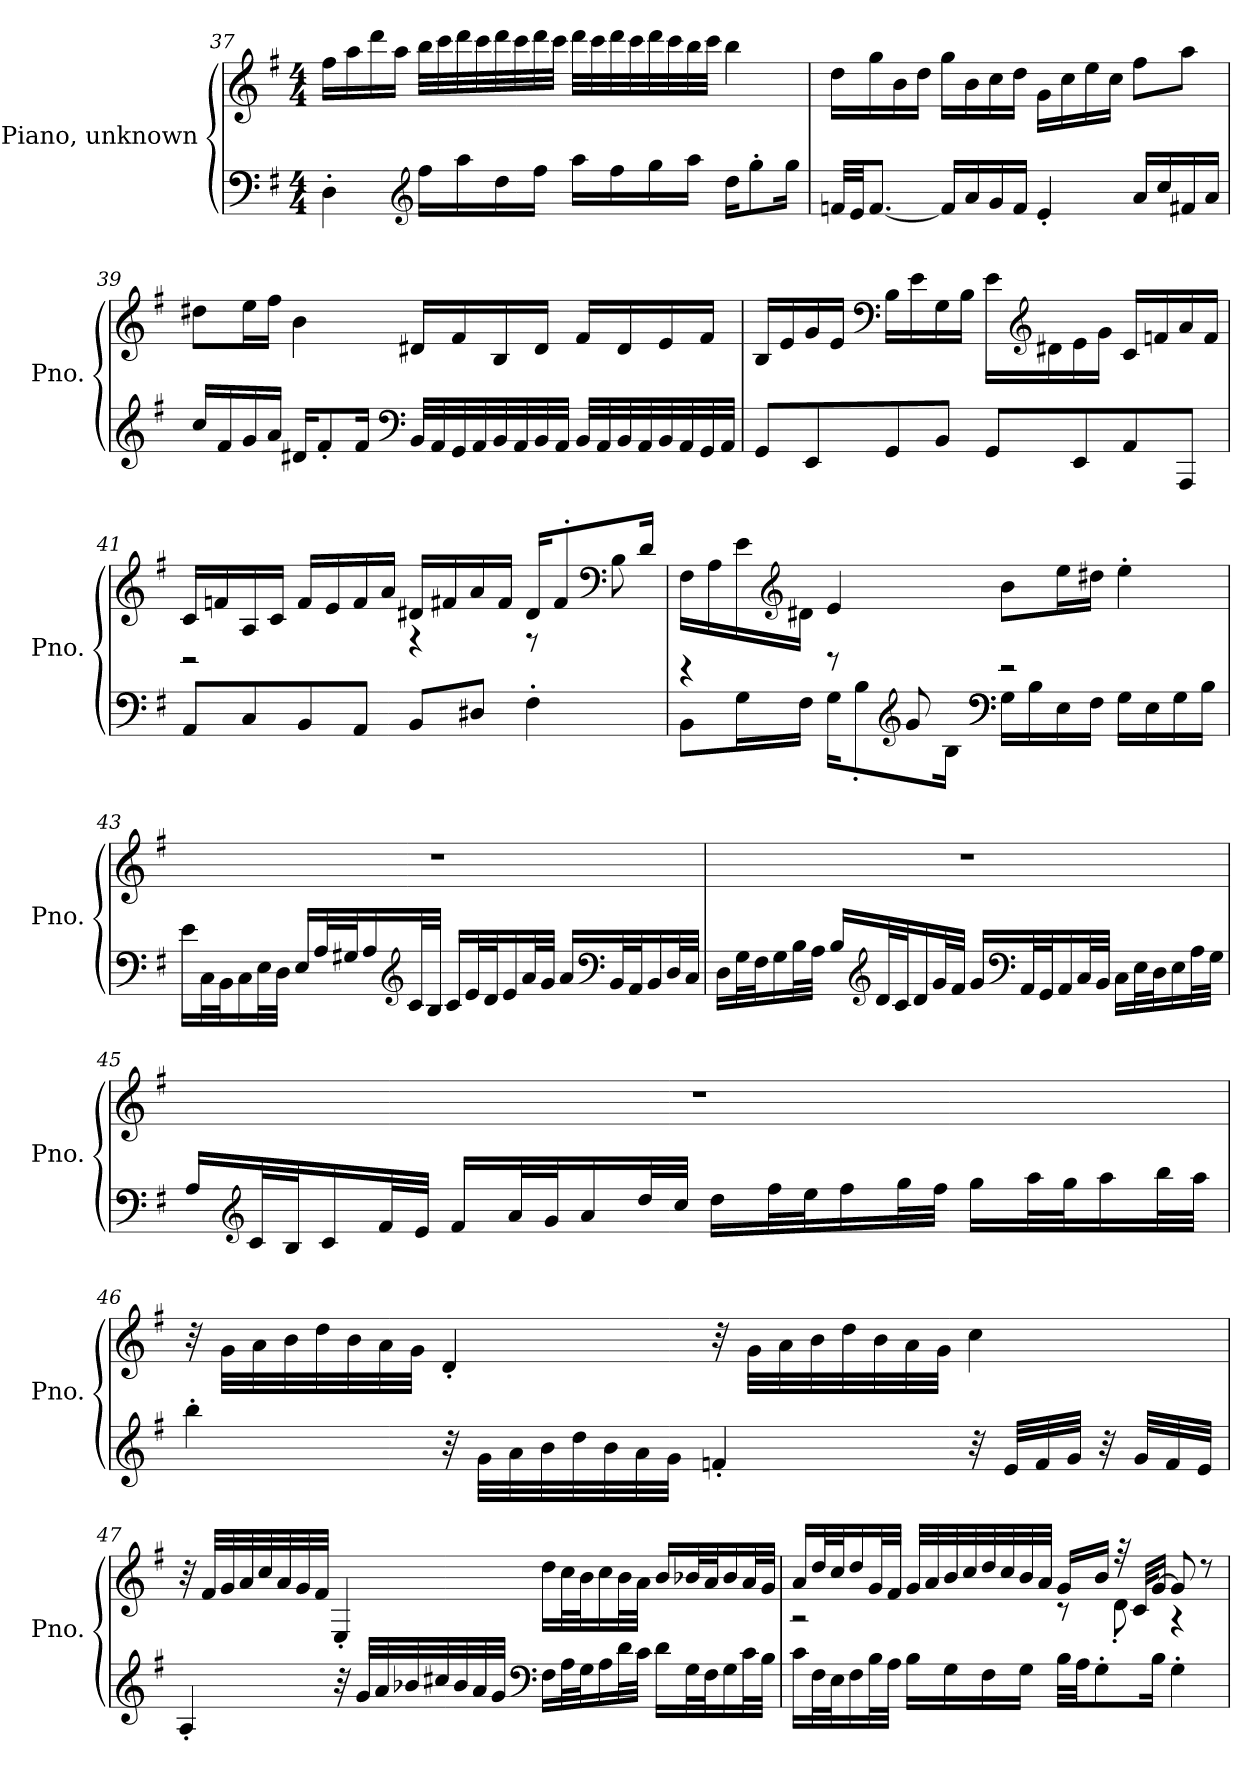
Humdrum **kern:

**kern	**kern
*part1	*part1
*staff2	*staff1
*I"Piano, unknown	*
*I'Pno.	*
!!LO:LB:g=z
*clefF4	*clefG2
*k[f#]	*k[f#]
*M4/4	*M4/4
=37	=37
4D'\	16ff#\LL
.	16aa\
.	16ddd\
.	16aa\JJ
*clefG2	*
16ff#\LL	32bb\LLL
.	32ccc\
16aa\	32ddd\
.	32ccc\
16dd\	32ddd\
.	32ccc\
16ff#\JJ	32ddd\
.	32ccc\JJJ
16aa\LL	32ddd\LLL
.	32ccc\
16ff#\	32ddd\
.	32ccc\
16gg\	32ddd\
.	32ccc\
16aa\JJ	32bb\
.	32ccc\JJJ
16dd\KL	4bb\
8gg'\	.
16gg\Jk	.
!!LO:LB:g=z
=38	=38
32fn/LLL	16dd\LL
32e/JJ	.
[8.f/J	16gg\
.	16b\
.	16dd\JJ
16f/LL]	16gg\LL
16a/	16b\
16g/	16cc\
16f/JJ	16dd\JJ
4e'/	16g\LL
.	16cc\
.	16ee\
.	16cc\JJ
16a/LL	8ff#\L
16cc/	.
16f#X/	8aa\J
16a/JJ	.
=39	=39
16cc/LL	8dd#X\L
16f#/	.
16g/	16ee\L
16a/JJ	16ff#\JJ
16d#X/KL	4b\
8f#'/	.
16f#/Jk	.
*clefF4	*
32BB/LLL	16d#X/LL
32AA/	.
32GG/	16f#/
32AA/	.
32BB/	16B/
32AA/	.
32BB/	16d#/JJ
32AA/JJJ	.
32BB/LLL	16f#/LL
32AA/	.
32BB/	16d#/
32AA/	.
32BB/	16e/
32AA/	.
32GG/	16f#/JJ
32AA/JJJ	.
!!LO:PB:g=z
=40	=40
8GG/L	16B/LL
.	16e/
8EE/	16g/
.	16e/JJ
*	*clefF4
8GG/	16B\LL
.	16e\
8BB/J	16G\
.	16B\JJ
8GG/L	16e\LL
*	*clefG2
.	16d#X\
8EE/	16e\
.	16g\JJ
8AA/	16c/LL
.	16fn/
8AAA/J	16a/
.	16f/JJ
=41	=41
*	*^
8AA/L	16c/LL	2r
.	16fn/	.
8C/	16A/	.
.	16c/JJ	.
8BB/	16f/LL	.
.	16e/	.
8AA/J	16f/	.
.	16a/JJ	.
8BB/L	16d#X/LL	4r
.	16f#X/	.
8D#X/J	16a/	.
.	16f#/JJ	.
4F#'\	16d#/KL	8r
.	8f#'/	.
*	*clefF4	*
.	.	8B\
.	16d#/Jk	.
*	*v	*v
!!LO:LB:g=z
=42	=42
*^	*
4r	8BB\L	16F#\LL
.	.	16A\
.	16G\L	16e\
*	*	*clefG2
.	16F#\JJ	16d#X\JJ
8r	16G\KL	4e/
.	8B'\	.
*clefG2	*	*
8g/	.	.
.	16B\Jk	.
*clefF4	*	*
2r	16G\LL	8b\L
.	16B\	.
.	16E\	16ee\L
.	16F#\JJ	16dd#X\JJ
.	16G\LL	4ee'\
.	16E\	.
.	16G\	.
.	16B\JJ	.
*v	*v	*
!!LO:LB:g=z
=43	=43
16e\LL	1r
32C\L	.
32BB\J	.
16C\	.
32E\L	.
32D\JJJ	.
16E/LL	.
32A/L	.
32G#X/J	.
16A/	.
*clefG2	*
32c/L	.
32B/JJJ	.
16c/LL	.
32e/L	.
32d/J	.
16e/	.
32a/L	.
32g/JJJ	.
16a/LL	.
*clefF4	*
32BB/L	.
32AA/J	.
16BB/	.
32D/L	.
32C/JJJ	.
!!LO:LB:g=z
=44	=44
16D\LL	1r
32G\L	.
32F#\J	.
16G\	.
32B\L	.
32A\JJJ	.
16B/LL	.
*clefG2	*
32d/L	.
32c/J	.
16d/	.
32g/L	.
32f#/JJJ	.
16g/LL	.
*clefF4	*
32AA/L	.
32GG/J	.
16AA/	.
32C/L	.
32BB/JJJ	.
16C\LL	.
32E\L	.
32D\J	.
16E\	.
32A\L	.
32G\JJJ	.
!!LO:LB:g=z
=45	=45
16A/LL	1r
*clefG2	*
32c/L	.
32B/J	.
16c/	.
32f#/L	.
32e/JJJ	.
16f#/LL	.
32a/L	.
32g/J	.
16a/	.
32dd/L	.
32cc/JJJ	.
16dd\LL	.
32ff#\L	.
32ee\J	.
16ff#\	.
32gg\L	.
32ff#\JJJ	.
16gg\LL	.
32aa\L	.
32gg\J	.
16aa\	.
32bb\L	.
32aa\JJJ	.
!!LO:LB:g=z
=46	=46
4bb'\	32r
.	32g\LLL
.	32a\
.	32b\
.	32dd\
.	32b\
.	32a\
.	32g\JJJ
32r	4d'/
32g\LLL	.
32a\	.
32b\	.
32dd\	.
32b\	.
32a\	.
32g\JJJ	.
4fn'/	32r
.	32g\LLL
.	32a\
.	32b\
.	32dd\
.	32b\
.	32a\
.	32g\JJJ
32r	4cc\
32e/LLL	.
32f/	.
32g/JJJ	.
32r	.
32g/LLL	.
32f/	.
32e/JJJ	.
!!LO:PB:g=z
=47	=47
4A'/	32r
.	32f#/LLL
.	32g/
.	32a/
.	32cc/
.	32a/
.	32g/
.	32f#/JJJ
32r	4E'/
32g/LLL	.
32a/	.
32b-X/	.
32cc#X/	.
32b-/	.
32a/	.
32g/JJJ	.
*clefF4	*
16F#\LL	16dd\LL
32A\L	32cc\L
32G\J	32b\J
16A\	16cc\
32d\L	32b\L
32c\JJJ	32a\JJJ
16d\LL	16b/LL
32G\L	32b-X/L
32F#\J	32a/J
16G\	16b-/
32c\L	32a/L
32B\JJJ	32g/JJJ
!!LO:LB:g=z
=48	=48
*	*^
16c\LL	16a/LL	2r
32F#\L	32dd/L	.
32E\J	32cc/J	.
16F#\	16dd/	.
32B\L	32g/L	.
32A\JJJ	32f#/JJJ	.
16B\LL	32g/LLL	.
.	32a/	.
16G\	32b/	.
.	32cc/	.
16F#\	32dd/	.
.	32cc/	.
16G\JJ	32b/	.
.	32a/JJJ	.
32B\LLL	16g/LL	8r
32A\JJ	.	.
8G'\	16b/JJ	.
.	32r	8d'\
.	32c/KLL	.
16B\Jk	[16g/JJ	.
4G'\	8g/]	4r
.	8r	.
*	*v	*v
=	=
*-	*-
